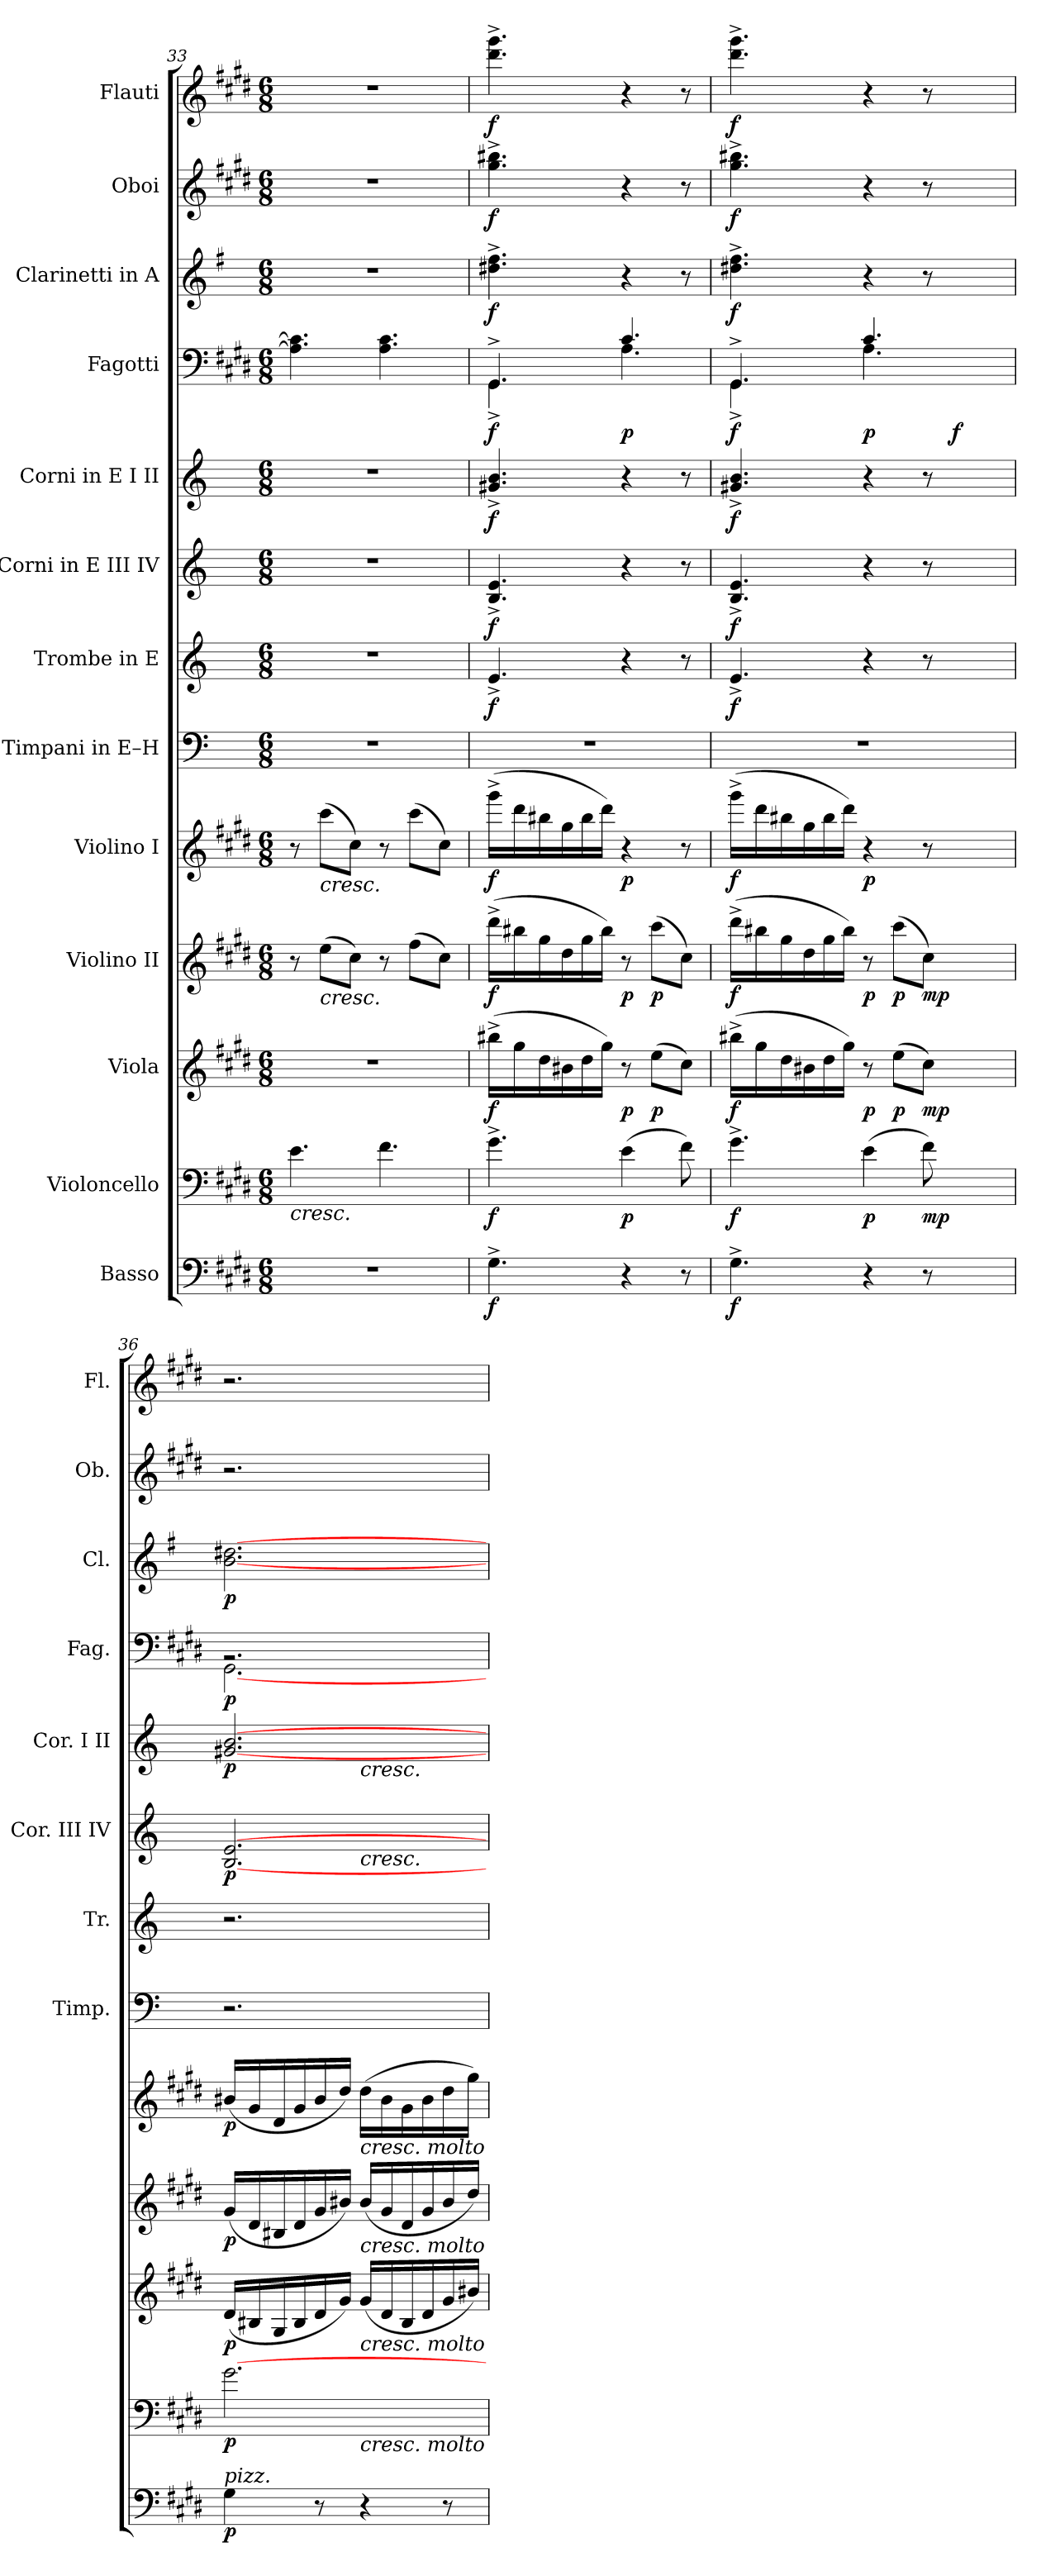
**kern	**dynam	**kern	**dynam	**kern	**dynam	**kern	**dynam	**kern	**dynam	**kern	**kern	**dynam	**kern	**dynam	**kern	**dynam	**kern	**dynam	**kern	**dynam	**kern	**dynam	**kern	**dynam
*part13	*part13	*part12	*part12	*part11	*part11	*part10	*part10	*part9	*part9	*part8	*part7	*part7	*part6	*part6	*part5	*part5	*part4	*part4	*part3	*part3	*part2	*part2	*part1	*part1
*staff13	*staff13	*staff12	*staff12	*staff11	*staff11	*staff10	*staff10	*staff9	*staff9	*staff8	*staff7	*staff7	*staff6	*staff6	*staff5	*staff5	*staff4	*staff4	*staff3	*staff3	*staff2	*staff2	*staff1	*staff1
*I"Basso	*	*I"Violoncello	*	*I"Viola	*	*I"Violino II	*	*I"Violino I	*	*I"Timpani in E–H	*I"Trombe in E	*	*I"Corni in E III IV	*	*I"Corni in E I II	*	*I"Fagotti	*	*I"Clarinetti in A	*	*I"Oboi	*	*I"Flauti	*
*	*	*	*	*	*	*	*	*	*	*I'Timp.	*I'Tr.	*	*I'Cor. III IV	*	*I'Cor. I II	*	*I'Fag.	*	*I'Cl.	*	*I'Ob.	*	*I'Fl.	*
*clefF4	*	*clefF4	*	*clefG2	*	*clefG2	*	*clefG2	*	*clefF4	*clefG2	*	*clefG2	*	*clefG2	*	*clefF4	*	*clefG2	*	*clefG2	*	*clefG2	*
*ITrd7c12	*	*	*	*	*	*	*	*	*	*	*ITrd-2c-4	*	*ITrd5c8	*	*ITrd5c8	*	*	*	*ITrd2c3	*	*	*	*	*
*k[f#c#g#d#]	*	*k[f#c#g#d#]	*	*k[f#c#g#d#]	*	*k[f#c#g#d#]	*	*k[f#c#g#d#]	*	*k[]	*k[f#c#g#d#]	*	*k[f#c#g#d#]	*	*k[f#c#g#d#]	*	*k[f#c#g#d#]	*	*k[f#c#g#d#]	*	*k[f#c#g#d#]	*	*k[f#c#g#d#]	*
*M6/8	*	*M6/8	*	*M6/8	*	*M6/8	*	*M6/8	*	*M6/8	*M6/8	*	*M6/8	*	*M6/8	*	*M6/8	*	*M6/8	*	*M6/8	*	*M6/8	*
=33	=33	=33	=33	=33	=33	=33	=33	=33	=33	=33	=33	=33	=33	=33	=33	=33	=33	=33	=33	=33	=33	=33	=33	=33
!	!	!LO:TX:b:i:t=cresc.	!	!	!	!	!	!	!	!	!	!	!	!	!	!	!	!	!	!	!	!	!	!
2.r	.	4.e\	.	2.r	.	8r	.	8r	.	2.r	2.r	.	2.r	.	2.r	.	4.A\] 4.c#\]	.	2.r	.	2.r	.	2.r	.
!	!	!	!	!	!	!	!	!LO:TX:b:i:t=cresc.	!	!	!	!	!	!	!	!	!	!	!	!	!	!	!	!
!	!	!	!	!	!	!LO:TX:b:i:t=cresc.	!	!	!	!	!	!	!	!	!	!	!	!	!	!	!	!	!	!
.	.	.	.	.	.	(>8ee\L	.	(>8ccc#\L	.	.	.	.	.	.	.	.	.	.	.	.	.	.	.	.
.	.	.	.	.	.	8cc#\J)	.	8cc#\J)	.	.	.	.	.	.	.	.	.	.	.	.	.	.	.	.
.	.	4.f#\	.	.	.	8r	.	8r	.	.	.	.	.	.	.	.	4.A\ 4.c#\	.	.	.	.	.	.	.
.	.	.	.	.	.	(>8ff#\L	.	(>8ccc#\L	.	.	.	.	.	.	.	.	.	.	.	.	.	.	.	.
.	.	.	.	.	.	8cc#\J)	.	8cc#\J)	.	.	.	.	.	.	.	.	.	.	.	.	.	.	.	.
=34	=34	=34	=34	=34	=34	=34	=34	=34	=34	=34	=34	=34	=34	=34	=34	=34	=34	=34	=34	=34	=34	=34	=34	=34
*	*	*	*	*	*	*	*	*	*	*	*	*	*	*	*	*	*^	*	*	*	*	*	*	*
!	!LO:DY:b	!	!LO:DY:b	!	!LO:DY:b	!	!LO:DY:b	!	!LO:DY:b	!	!	!LO:DY:b	!	!LO:DY:b	!	!LO:DY:b	!	!	!LO:DY:b	!	!LO:DY:b	!	!LO:DY:b	!	!LO:DY:b
4.GG#^\	f	4.g#^\	f	(>16bb#X^\LL	f	(>16ddd#^\LL	f	(>16ggg#^\LL	f	2.r	4.g#^/	f	4.D#/^ 4.G#/^	f	4.B#X/^ 4.d#/^	f	4.GG#^/	4.GG#^\	f	4.b#X\^ 4.dd#\^	f	4.gg#\^ 4.bb#X\^	f	4.ddd#\^ 4.ggg#\^	f
.	.	.	.	16gg#\	.	16bb#X\	.	16ddd#\	.	.	.	.	.	.	.	.	.	.	.	.	.	.	.	.	.
.	.	.	.	16dd#\	.	16gg#\	.	16bb#X\	.	.	.	.	.	.	.	.	.	.	.	.	.	.	.	.	.
.	.	.	.	16b#X\	.	16dd#\	.	16gg#\	.	.	.	.	.	.	.	.	.	.	.	.	.	.	.	.	.
.	.	.	.	16dd#\	.	16gg#\	.	16bb#\	.	.	.	.	.	.	.	.	.	.	.	.	.	.	.	.	.
.	.	.	.	16gg#\JJ)	.	16bb#\JJ)	.	16ddd#\JJ)	.	.	.	.	.	.	.	.	.	.	.	.	.	.	.	.	.
!	!	!	!LO:DY:b	!	!LO:DY:b	!	!LO:DY:b	!	!LO:DY:b	!	!	!	!	!	!	!	!	!	!LO:DY:b	!	!	!	!	!	!
4r	.	(>4e\	p	8r	p	8r	p	4r	p	.	4r	.	4r	.	4r	.	4.c#/	4.A\	p	4r	.	4r	.	4r	.
!	!	!	!	!	!LO:DY:b	!	!LO:DY:b	!	!	!	!	!	!	!	!	!	!	!	!	!	!	!	!	!	!
.	.	.	.	(>8ee\L	p	(>8ccc#\L	p	.	.	.	.	.	.	.	.	.	.	.	.	.	.	.	.	.	.
8r	.	8f#\)	.	8cc#\J)	.	8cc#\J)	.	8r	.	.	8r	.	8r	.	8r	.	.	.	.	8r	.	8r	.	8r	.
!!LO:PB:g=z
=35	=35	=35	=35	=35	=35	=35	=35	=35	=35	=35	=35	=35	=35	=35	=35	=35	=35	=35	=35	=35	=35	=35	=35	=35	=35
*	*	*	*	*	*	*	*	*	*	*	*	*	*	*	*	*	*	*^	*	*	*	*	*	*	*
!	!LO:DY:b	!	!LO:DY:b	!	!LO:DY:b	!	!LO:DY:b	!	!LO:DY:b	!	!	!LO:DY:b	!	!LO:DY:b	!	!LO:DY:b	!	!	!	!LO:DY:b	!	!LO:DY:b	!	!LO:DY:b	!	!LO:DY:b
4.GG#^\	f	4.g#^\	f	(>16bb#X^\LL	f	(>16ddd#^\LL	f	(>16ggg#^\LL	f	2.r	4.g#^/	f	4.D#/^ 4.G#/^	f	4.B#X/^ 4.d#/^	f	4.GG#^/	4.GG#^\	4.ryy	f	4.b#X\^ 4.dd#\^	f	4.gg#\^ 4.bb#X\^	f	4.ddd#\^ 4.ggg#\^	f
.	.	.	.	16gg#\	.	16bb#X\	.	16ddd#\	.	.	.	.	.	.	.	.	.	.	.	.	.	.	.	.	.	.
.	.	.	.	16dd#\	.	16gg#\	.	16bb#X\	.	.	.	.	.	.	.	.	.	.	.	.	.	.	.	.	.	.
.	.	.	.	16b#X\	.	16dd#\	.	16gg#\	.	.	.	.	.	.	.	.	.	.	.	.	.	.	.	.	.	.
.	.	.	.	16dd#\	.	16gg#\	.	16bb#\	.	.	.	.	.	.	.	.	.	.	.	.	.	.	.	.	.	.
.	.	.	.	16gg#\JJ)	.	16bb#\JJ)	.	16ddd#\JJ)	.	.	.	.	.	.	.	.	.	.	.	.	.	.	.	.	.	.
!	!	!	!LO:DY:b	!	!LO:DY:b	!	!LO:DY:b	!	!LO:DY:b	!	!	!	!	!	!	!	!	!	!	!LO:DY:b	!	!	!	!	!	!
4r	.	(>4e\	p	8r	p	8r	p	4r	p	.	4r	.	4r	.	4r	.	4.c#/	4.A\	4ryy	p	4r	.	4r	.	4r	.
!	!	!	!	!	!LO:DY:b	!	!LO:DY:b	!	!	!	!	!	!	!	!	!	!	!	!	!	!	!	!	!	!	!
.	.	.	.	(>8ee\L	p	(>8ccc#\L	p	.	.	.	.	.	.	.	.	.	.	.	.	.	.	.	.	.	.	.
!	!	!	!LO:DY:b	!	!LO:DY:b	!	!LO:DY:b	!	!	!	!	!	!	!	!	!	!	!	!LO:N:vis=256%31	!	!	!	!	!	!	!
8r	.	8f#\)	mp	8cc#\J)	mp	8cc#\J)	mp	8r	.	.	8r	.	8r	.	8r	.	.	.	1920%233ryy	.	8r	.	8r	.	8r	.
!	!	!	!	!	!	!	!	!	!	!	!	!	!	!	!	!	!	!	!	!LO:DY:b	!	!	!	!	!	!
.	.	.	.	.	.	.	.	.	.	.	.	.	.	.	.	.	.	.	480..ryy	f	.	.	.	.	.	.
=36	=36	=36	=36	=36	=36	=36	=36	=36	=36	=36	=36	=36	=36	=36	=36	=36	=36	=36	=36	=36	=36	=36	=36	=36	=36	=36
*	*	*^	*	*	*	*	*	*	*	*	*	*	*^	*	*^	*	*	*	*	*	*^	*	*	*	*	*
!LO:TX:a:i:t=pizz.	!	!	!	!	!	!	!	!	!	!	!	!	!	!	!	!	!	!	!	!	!	!	!	!	!	!	!	!	!	!
!	!LO:DY:b	!	!	!LO:DY:b	!	!LO:DY:b	!	!LO:DY:b	!	!LO:DY:b	!	!	!	!	!	!LO:DY:b	!	!	!LO:DY:b	!	!	!	!LO:DY:b	!	!	!LO:DY:b	!	!	!	!
4GG#\	p	[2.g#\	4.ryy	p	(<16d#/LL	p	(<16g#/LL	p	(<16b#X/LL	p	2.r	2.r	.	[2.D#/ [2.G#/	4.ryy	p	[2.B#X/ [2.d#/	4.ryy	p	2.rBB	[2.GG#\	4.ryy	p	[2.g#\ [2.b#X\	4.ryy	p	2.r	.	2.r	.
.	.	.	.	.	16B#X/	.	16d#/	.	16g#/	.	.	.	.	.	.	.	.	.	.	.	.	.	.	.	.	.	.	.	.	.
.	.	.	.	.	16G#/	.	16B#X/	.	16d#/	.	.	.	.	.	.	.	.	.	.	.	.	.	.	.	.	.	.	.	.	.
.	.	.	.	.	16B#/	.	16d#/	.	16g#/	.	.	.	.	.	.	.	.	.	.	.	.	.	.	.	.	.	.	.	.	.
8r	.	.	.	.	16d#/	.	16g#/	.	16b#/	.	.	.	.	.	.	.	.	.	.	.	.	.	.	.	.	.	.	.	.	.
.	.	.	.	.	16g#/JJ)	.	16b#X/JJ)	.	16dd#/JJ)	.	.	.	.	.	.	.	.	.	.	.	.	.	.	.	.	.	.	.	.	.
!	!	!	!	!	!	!	!	!	!	!	!	!	!	!	!	!	!	!LO:TX:b:i:t=cresc.	!	!	!	!	!	!	!	!	!	!	!	!
!	!	!	!	!	!	!	!	!	!	!	!	!	!	!	!LO:TX:b:i:t=cresc.	!	!	!	!	!	!	!	!	!	!	!	!	!	!	!
!	!	!	!	!	!	!	!	!	!LO:TX:b:i:t=cresc. molto	!	!	!	!	!	!	!	!	!	!	!	!	!	!	!	!	!	!	!	!	!
!	!	!	!	!	!	!	!LO:TX:b:i:t=cresc. molto	!	!	!	!	!	!	!	!	!	!	!	!	!	!	!	!	!	!	!	!	!	!	!
!	!	!	!	!	!LO:TX:b:i:t=cresc. molto	!	!	!	!	!	!	!	!	!	!	!	!	!	!	!	!	!	!	!	!	!	!	!	!	!
!	!	!	!LO:TX:b:i:t=cresc. molto	!	!	!	!	!	!	!	!	!	!	!	!	!	!	!	!	!	!	!	!	!	!	!	!	!	!	!
4r	.	.	4.ryy	.	(<16g#/LL	.	(<16b#/LL	.	(>16dd#\LL	.	.	.	.	.	4.ryy	.	.	4.ryy	.	.	.	1920ryy	.	.	4.ryy	.	.	.	.	.
.	.	.	.	.	.	.	.	.	.	.	.	.	.	.	.	.	.	.	.	.	.	4.ryy	.	.	.	.	.	.	.	.
.	.	.	.	.	16d#/	.	16g#/	.	16b#\	.	.	.	.	.	.	.	.	.	.	.	.	.	.	.	.	.	.	.	.	.
.	.	.	.	.	16B#/	.	16d#/	.	16g#\	.	.	.	.	.	.	.	.	.	.	.	.	.	.	.	.	.	.	.	.	.
.	.	.	.	.	16d#/	.	16g#/	.	16b#\	.	.	.	.	.	.	.	.	.	.	.	.	.	.	.	.	.	.	.	.	.
8r	.	.	.	.	16g#/	.	16b#/	.	16dd#\	.	.	.	.	.	.	.	.	.	.	.	.	.	.	.	.	.	.	.	.	.
.	.	.	.	.	16b#X/JJ)	.	16dd#/JJ)	.	16gg#\JJ)	.	.	.	.	.	.	.	.	.	.	.	.	.	.	.	.	.	.	.	.	.
1920ryy	.	1920ryy	1920ryy	.	1920ryy	.	1920ryy	.	1920ryy	.	1920ryy	1920ryy	.	1920ryy	1920ryy	.	1920ryy	1920ryy	.	1920ryy	1920ryy	.	.	1920ryy	1920ryy	.	1920ryy	.	1920ryy	.
*	*	*	*	*	*	*	*	*	*	*	*	*	*	*v	*v	*	*	*	*	*v	*v	*v	*	*v	*v	*	*	*	*	*
*	*	*v	*v	*	*	*	*	*	*	*	*	*	*	*	*	*v	*v	*	*	*	*	*	*	*	*	*
=	=	=	=	=	=	=	=	=	=	=	=	=	=	=	=	=	=	=	=	=	=	=	=	=
*-	*-	*-	*-	*-	*-	*-	*-	*-	*-	*-	*-	*-	*-	*-	*-	*-	*-	*-	*-	*-	*-	*-	*-	*-
